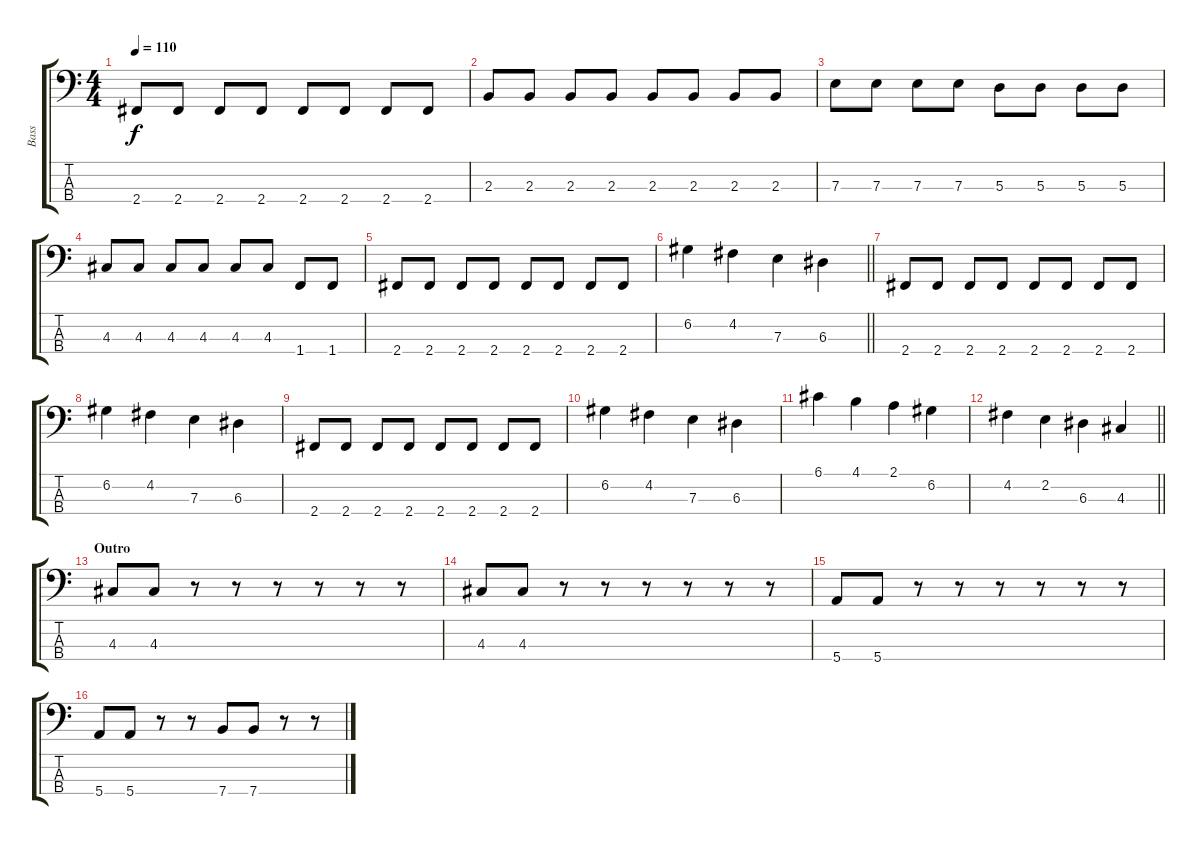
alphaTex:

\track ("Bass" "Bass") {instrument electricbassfinger}
\staff {score tabs}
\tuning (G2 D2 A1 E1) {hide}
\ts (4 4)
\tempo 110
\clef f4
\ks c
2.4.8{dy f} 2.4.8 2.4.8 2.4.8 2.4.8 2.4.8 2.4.8 2.4.8 |
2.3.8 2.3.8 2.3.8 2.3.8 2.3.8 2.3.8 2.3.8 2.3.8 |
7.3.8 7.3.8 7.3.8 7.3.8 5.3.8 5.3.8 5.3.8 5.3.8 |
4.3.8 4.3.8 4.3.8 4.3.8 4.3.8 4.3.8 1.4.8 1.4.8 |
2.4.8 2.4.8 2.4.8 2.4.8 2.4.8 2.4.8 2.4.8 2.4.8 |
\barLineRight lightlight
6.2.4 4.2.4 7.3.4 6.3.4 |
2.4.8 2.4.8 2.4.8 2.4.8 2.4.8 2.4.8 2.4.8 2.4.8 |
6.2.4 4.2.4 7.3.4 6.3.4 |
2.4.8 2.4.8 2.4.8 2.4.8 2.4.8 2.4.8 2.4.8 2.4.8 |
6.2.4 4.2.4 7.3.4 6.3.4 |
6.1.4 4.1.4 2.1.4 6.2.4 |
\barLineRight lightlight
4.2.4 2.2.4 6.3.4 4.3.4 |
\section ("" "Outro")
4.3.8 4.3.8 r.8 r.8 r.8 r.8 r.8 r.8 |
4.3.8 4.3.8 r.8 r.8 r.8 r.8 r.8 r.8 |
5.4.8 5.4.8 r.8 r.8 r.8 r.8 r.8 r.8 |
5.4.8 5.4.8 r.8 r.8 7.4.8 7.4.8 r.8 r.8
